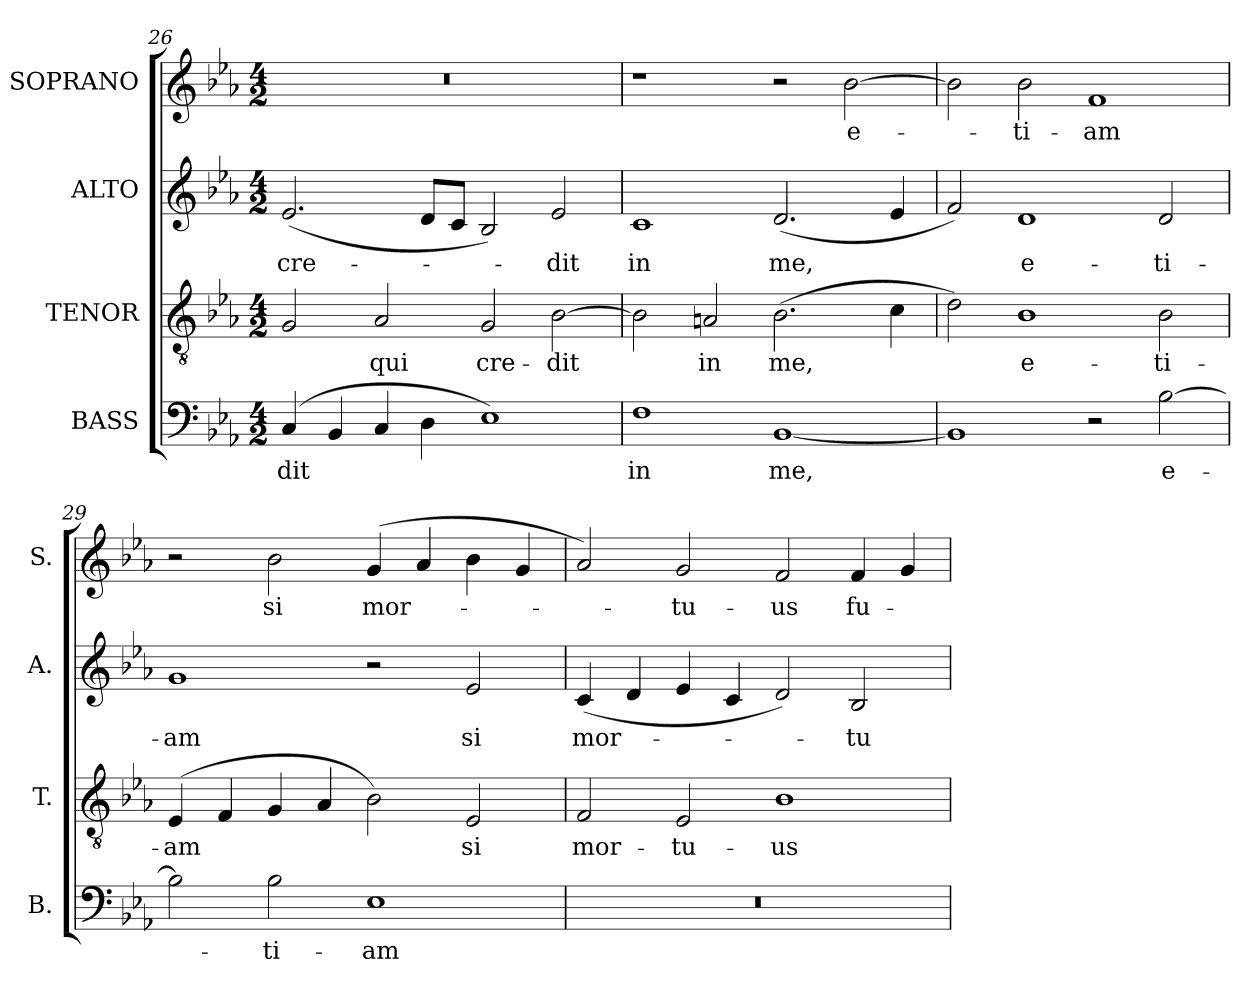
**kern	**text	**kern	**text	**kern	**text	**kern	**text
*part4	*part4	*part3	*part3	*part2	*part2	*part1	*part1
*staff4	*staff4	*staff3	*staff3	*staff2	*staff2	*staff1	*staff1
*I"BASS	*	*I"TENOR	*	*I"ALTO	*	*I"SOPRANO	*
*I'B.	*	*I'T.	*	*I'A.	*	*I'S.	*
*clefF4	*	*clefGv2	*	*clefG2	*	*clefG2	*
*	*	*ITrd7c12	*	*	*	*	*
*k[b-e-a-]	*	*k[b-e-a-]	*	*k[b-e-a-]	*	*k[b-e-a-]	*
*E-:	*	*E-:	*	*E-:	*	*E-:	*
*M4/2	*	*M4/2	*	*M4/2	*	*M4/2	*
=26	=26	=26	=26	=26	=26	=26	=26
!	!LO:LY:b:color=#000000	!	!	!	!	!	!
!	!	!	!	!	!LO:LY:b:color=#000000	!LO:N:vis=1	!
(4Ci/	-dit	2GGi/	.	(2.e-i/	cre-	0r	.
4BB-i/	.	.	.	.	.	.	.
!	!	!	!LO:LY:b:color=#000000	!	!	!	!
4Ci/	.	2AA-i/	qui	.	.	.	.
4Di\	.	.	.	8di/L	.	.	.
.	.	.	.	8ci/J	.	.	.
!	!	!	!LO:LY:b:color=#000000	!	!	!	!
1E-i)	.	2GGi/	cre-	2B-i/)	.	.	.
!	!	!	!LO:LY:b:color=#000000	!	!	!	!
!	!	!	!	!	!LO:LY:b:color=#000000	!	!
.	.	[2BB-i\	-dit	2e-i/	-dit	.	.
!!LO:LB:g=z
=27	=27	=27	=27	=27	=27	=27	=27
!	!LO:LY:b:color=#000000	!	!	!	!	!	!
!	!	!	!	!	!LO:LY:b:color=#000000	!	!
1Fi	in	2BB-i\]	.	1ci	in	1r	.
!	!	!	!LO:LY:b:color=#000000	!	!	!	!
.	.	2AAni/	in	.	.	.	.
!	!LO:LY:b:color=#000000	!	!	!	!	!	!
!	!	!	!LO:LY:b:color=#000000	!	!	!	!
!	!	!	!	!	!LO:LY:b:color=#000000	!	!
[1BB-i	me,	(2.BB-i\	me,	(2.di/	me,	2r	.
!	!	!	!	!	!	!	!LO:LY:b:color=#000000
.	.	.	.	.	.	[2b-i\	e-
.	.	4Ci\	.	4e-i/	.	.	.
=28	=28	=28	=28	=28	=28	=28	=28
1BB-i]	.	2Di\)	.	2fi/)	.	2b-i\]	.
!	!	!	!LO:LY:b:color=#000000	!	!	!	!
!	!	!	!	!	!LO:LY:b:color=#000000	!	!
!	!	!	!	!	!	!	!LO:LY:b:color=#000000
.	.	1BB-i	e-	1di	e-	2b-i\	-ti-
!	!	!	!	!	!	!	!LO:LY:b:color=#000000
2r	.	.	.	.	.	1fi	-am
!	!LO:LY:b:color=#000000	!	!	!	!	!	!
!	!	!	!LO:LY:b:color=#000000	!	!	!	!
!	!	!	!	!	!LO:LY:b:color=#000000	!	!
[2B-i\	e-	2BB-i\	-ti-	2di/	-ti-	.	.
=29	=29	=29	=29	=29	=29	=29	=29
!	!	!	!LO:LY:b:color=#000000	!	!	!	!
!	!	!	!	!	!LO:LY:b:color=#000000	!	!
2B-i\]	.	(4EE-i/	-am	1gi	-am	2r	.
.	.	4FFi/	.	.	.	.	.
!	!LO:LY:b:color=#000000	!	!	!	!	!	!
!	!	!	!	!	!	!	!LO:LY:b:color=#000000
2B-i\	-ti-	4GGi/	.	.	.	2b-i\	si
.	.	4AA-i/	.	.	.	.	.
!	!LO:LY:b:color=#000000	!	!	!	!	!	!
!	!	!	!	!	!	!	!LO:LY:b:color=#000000
1E-i	-am	2BB-i\)	.	2r	.	(4gi/	mor-
.	.	.	.	.	.	4a-i/	.
!	!	!	!LO:LY:b:color=#000000	!	!	!	!
!	!	!	!	!	!LO:LY:b:color=#000000	!	!
.	.	2EE-i/	si	2e-i/	si	4b-i\	.
.	.	.	.	.	.	4gi/	.
=30	=30	=30	=30	=30	=30	=30	=30
!LO:N:vis=1	!	!	!	!	!	!	!
!	!	!	!LO:LY:b:color=#000000	!	!	!	!
!	!	!	!	!	!LO:LY:b:color=#000000	!	!
0r	.	2FFi/	mor-	(4ci/	mor-	2a-i/)	.
.	.	.	.	4di/	.	.	.
!	!	!	!LO:LY:b:color=#000000	!	!	!	!
!	!	!	!	!	!	!	!LO:LY:b:color=#000000
.	.	2EE-i/	-tu-	4e-i/	.	2gi/	-tu-
.	.	.	.	4ci/	.	.	.
!	!	!	!LO:LY:b:color=#000000	!	!	!	!
!	!	!	!	!	!	!	!LO:LY:b:color=#000000
.	.	1BB-i	-us	2di/)	.	2fi/	-us
!	!	!	!	!	!LO:LY:b:color=#000000	!	!
!	!	!	!	!	!	!	!LO:LY:b:color=#000000
.	.	.	.	2B-i/	-tu-	4fi/	fu-
.	.	.	.	.	.	4gi/	.
=	=	=	=	=	=	=	=
*-	*-	*-	*-	*-	*-	*-	*-
